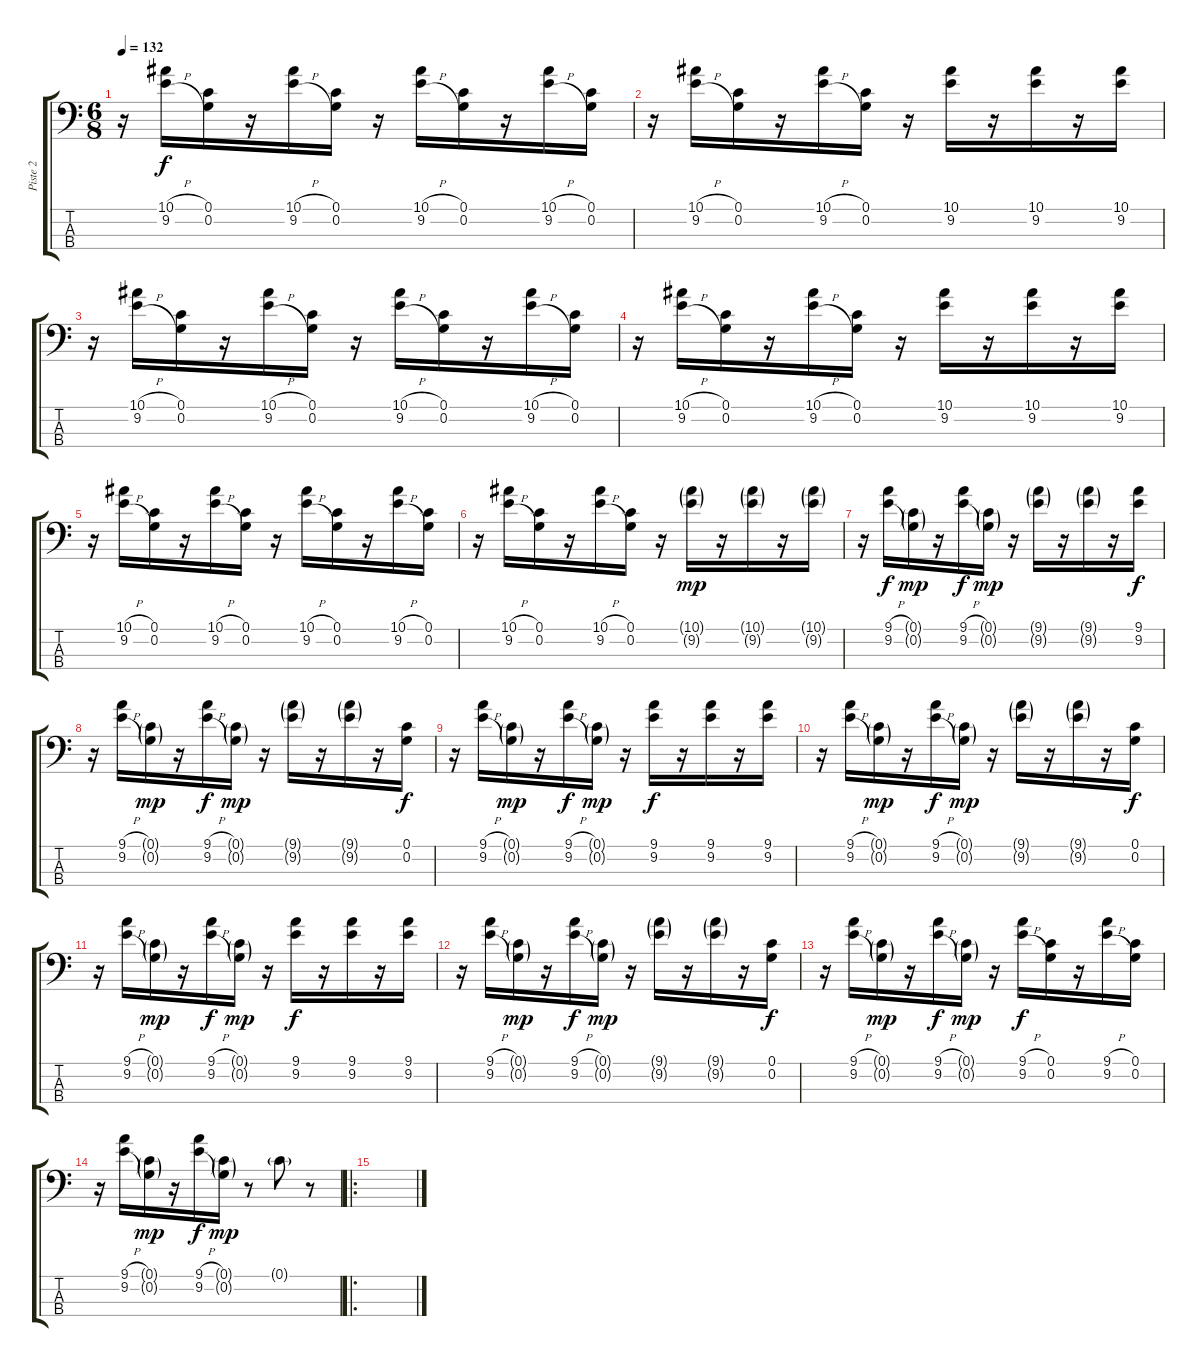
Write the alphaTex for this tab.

\track ("Piste 2" "Piste 2") {instrument slapbass1}
\staff {score tabs}
\tuning (C3 G2 D2 A1) {hide}
\ts (6 8)
\tempo 132
\clef f4
\ks c
r.16{dy f} (10.1{h} 9.2{h}).16 (0.1 0.2).16 r.16 (10.1{h} 9.2{h}).16 (0.1 0.2).16 r.16 (10.1{h} 9.2{h}).16 (0.1 0.2).16 r.16 (10.1{h} 9.2{h}).16 (0.1 0.2).16 |
r.16 (10.1{h} 9.2{h}).16 (0.1 0.2).16 r.16 (10.1{h} 9.2{h}).16 (0.1 0.2).16 r.16 (10.1 9.2).16 r.16 (10.1 9.2).16 r.16 (10.1 9.2).16 |
r.16 (10.1{h} 9.2{h}).16 (0.1 0.2).16 r.16 (10.1{h} 9.2{h}).16 (0.1 0.2).16 r.16 (10.1{h} 9.2{h}).16 (0.1 0.2).16 r.16 (10.1{h} 9.2{h}).16 (0.1 0.2).16 |
r.16 (10.1{h} 9.2{h}).16 (0.1 0.2).16 r.16 (10.1{h} 9.2{h}).16 (0.1 0.2).16 r.16 (10.1 9.2).16 r.16 (10.1 9.2).16 r.16 (10.1 9.2).16 |
r.16 (10.1{h} 9.2{h}).16 (0.1 0.2).16 r.16 (10.1{h} 9.2{h}).16 (0.1 0.2).16 r.16 (10.1{h} 9.2{h}).16 (0.1 0.2).16 r.16 (10.1{h} 9.2{h}).16 (0.1 0.2).16 |
r.16 (10.1{h} 9.2{h}).16 (0.1 0.2).16 r.16 (10.1{h} 9.2{h}).16 (0.1 0.2).16 r.16 (10.1{g} 9.2{g}).16{dy mp} r.16 (10.1{g} 9.2{g}).16 r.16 (10.1{g} 9.2{g}).16 |
r.16 (9.1{h} 9.2{h}).16{dy f} (0.1{g} 0.2{g}).16{dy mp} r.16 (9.1{h} 9.2{h}).16{dy f} (0.1{g} 0.2{g}).16{dy mp} r.16 (9.1{g} 9.2{g}).16 r.16 (9.1{g} 9.2{g}).16 r.16 (9.1 9.2).16{dy f} |
r.16 (9.1{h} 9.2{h}).16 (0.1{g} 0.2{g}).16{dy mp} r.16 (9.1{h} 9.2{h}).16{dy f} (0.1{g} 0.2{g}).16{dy mp} r.16 (9.1{g} 9.2{g}).16 r.16 (9.1{g} 9.2{g}).16 r.16 (0.1 0.2).16{dy f} |
r.16 (9.1{h} 9.2{h}).16 (0.1{g} 0.2{g}).16{dy mp} r.16 (9.1{h} 9.2{h}).16{dy f} (0.1{g} 0.2{g}).16{dy mp} r.16 (9.1 9.2).16{dy f} r.16 (9.1 9.2).16 r.16 (9.1 9.2).16 |
r.16 (9.1{h} 9.2{h}).16 (0.1{g} 0.2{g}).16{dy mp} r.16 (9.1{h} 9.2{h}).16{dy f} (0.1{g} 0.2{g}).16{dy mp} r.16 (9.1{g} 9.2{g}).16 r.16 (9.1{g} 9.2{g}).16 r.16 (0.1 0.2).16{dy f} |
r.16 (9.1{h} 9.2{h}).16 (0.1{g} 0.2{g}).16{dy mp} r.16 (9.1{h} 9.2{h}).16{dy f} (0.1{g} 0.2{g}).16{dy mp} r.16 (9.1 9.2).16{dy f} r.16 (9.1 9.2).16 r.16 (9.1 9.2).16 |
r.16 (9.1{h} 9.2{h}).16 (0.1{g} 0.2{g}).16{dy mp} r.16 (9.1{h} 9.2{h}).16{dy f} (0.1{g} 0.2{g}).16{dy mp} r.16 (9.1{g} 9.2{g}).16 r.16 (9.1{g} 9.2{g}).16 r.16 (0.1 0.2).16{dy f} |
r.16 (9.1{h} 9.2{h}).16 (0.1{g} 0.2{g}).16{dy mp} r.16 (9.1{h} 9.2{h}).16{dy f} (0.1{g} 0.2{g}).16{dy mp} r.16 (9.1{h} 9.2{h}).16{dy f} (0.1 0.2).16 r.16 (9.1{h} 9.2{h}).16 (0.1 0.2).16 |
r.16 (9.1{h} 9.2{h}).16 (0.1{g} 0.2{g}).16{dy mp} r.16 (9.1{h} 9.2{h}).16{dy f} (0.1{g} 0.2{g}).16{dy mp} r.8 0.1{g}.8 r.8 |
\ro
